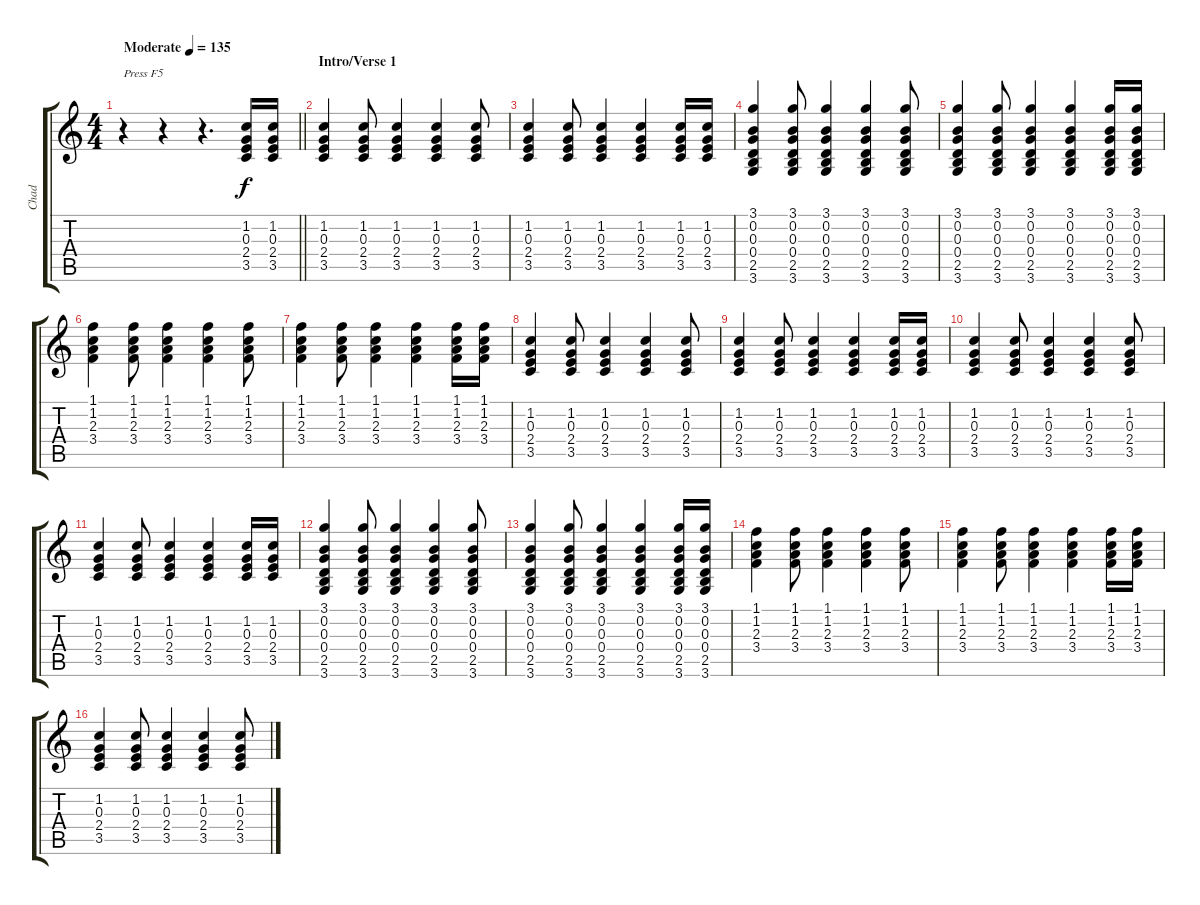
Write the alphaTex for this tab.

\track ("Chad" "Chad") {instrument electricguitarclean}
\staff {score tabs}
\tuning (E4 B3 G3 D3 A2 E2) {hide}
\ts (4 4)
\tempo (135 "Moderate")
\clef g2
\barLineRight lightlight
\ks c
r.4{txt "Press F5" dy f instrument electricguitarclean} r.4 r.4{d} (1.2 0.3 2.4 3.5).16 (1.2 0.3 2.4 3.5).16 |
\section ("" "Intro/Verse 1")
(1.2 0.3 2.4 3.5).4 (1.2 0.3 2.4 3.5).8 (1.2 0.3 2.4 3.5).4 (1.2 0.3 2.4 3.5).4 (1.2 0.3 2.4 3.5).8 |
(1.2 0.3 2.4 3.5).4 (1.2 0.3 2.4 3.5).8 (1.2 0.3 2.4 3.5).4 (1.2 0.3 2.4 3.5).4 (1.2 0.3 2.4 3.5).16 (1.2 0.3 2.4 3.5).16 |
(3.1 0.2 0.3 0.4 2.5 3.6).4 (3.1 0.2 0.3 0.4 2.5 3.6).8 (3.1 0.2 0.3 0.4 2.5 3.6).4 (3.1 0.2 0.3 0.4 2.5 3.6).4 (3.1 0.2 0.3 0.4 2.5 3.6).8 |
(3.1 0.2 0.3 0.4 2.5 3.6).4 (3.1 0.2 0.3 0.4 2.5 3.6).8 (3.1 0.2 0.3 0.4 2.5 3.6).4 (3.1 0.2 0.3 0.4 2.5 3.6).4 (3.1 0.2 0.3 0.4 2.5 3.6).16 (3.1 0.2 0.3 0.4 2.5 3.6).16 |
(1.1 1.2 2.3 3.4).4 (1.1 1.2 2.3 3.4).8 (1.1 1.2 2.3 3.4).4 (1.1 1.2 2.3 3.4).4 (1.1 1.2 2.3 3.4).8 |
(1.1 1.2 2.3 3.4).4 (1.1 1.2 2.3 3.4).8 (1.1 1.2 2.3 3.4).4 (1.1 1.2 2.3 3.4).4 (1.1 1.2 2.3 3.4).16 (1.1 1.2 2.3 3.4).16 |
(1.2 0.3 2.4 3.5).4 (1.2 0.3 2.4 3.5).8 (1.2 0.3 2.4 3.5).4 (1.2 0.3 2.4 3.5).4 (1.2 0.3 2.4 3.5).8 |
(1.2 0.3 2.4 3.5).4 (1.2 0.3 2.4 3.5).8 (1.2 0.3 2.4 3.5).4 (1.2 0.3 2.4 3.5).4 (1.2 0.3 2.4 3.5).16 (1.2 0.3 2.4 3.5).16 |
(1.2 0.3 2.4 3.5).4 (1.2 0.3 2.4 3.5).8 (1.2 0.3 2.4 3.5).4 (1.2 0.3 2.4 3.5).4 (1.2 0.3 2.4 3.5).8 |
(1.2 0.3 2.4 3.5).4 (1.2 0.3 2.4 3.5).8 (1.2 0.3 2.4 3.5).4 (1.2 0.3 2.4 3.5).4 (1.2 0.3 2.4 3.5).16 (1.2 0.3 2.4 3.5).16 |
(3.1 0.2 0.3 0.4 2.5 3.6).4 (3.1 0.2 0.3 0.4 2.5 3.6).8 (3.1 0.2 0.3 0.4 2.5 3.6).4 (3.1 0.2 0.3 0.4 2.5 3.6).4 (3.1 0.2 0.3 0.4 2.5 3.6).8 |
(3.1 0.2 0.3 0.4 2.5 3.6).4 (3.1 0.2 0.3 0.4 2.5 3.6).8 (3.1 0.2 0.3 0.4 2.5 3.6).4 (3.1 0.2 0.3 0.4 2.5 3.6).4 (3.1 0.2 0.3 0.4 2.5 3.6).16 (3.1 0.2 0.3 0.4 2.5 3.6).16 |
(1.1 1.2 2.3 3.4).4 (1.1 1.2 2.3 3.4).8 (1.1 1.2 2.3 3.4).4 (1.1 1.2 2.3 3.4).4 (1.1 1.2 2.3 3.4).8 |
(1.1 1.2 2.3 3.4).4 (1.1 1.2 2.3 3.4).8 (1.1 1.2 2.3 3.4).4 (1.1 1.2 2.3 3.4).4 (1.1 1.2 2.3 3.4).16 (1.1 1.2 2.3 3.4).16 |
(1.2 0.3 2.4 3.5).4 (1.2 0.3 2.4 3.5).8 (1.2 0.3 2.4 3.5).4 (1.2 0.3 2.4 3.5).4 (1.2 0.3 2.4 3.5).8
